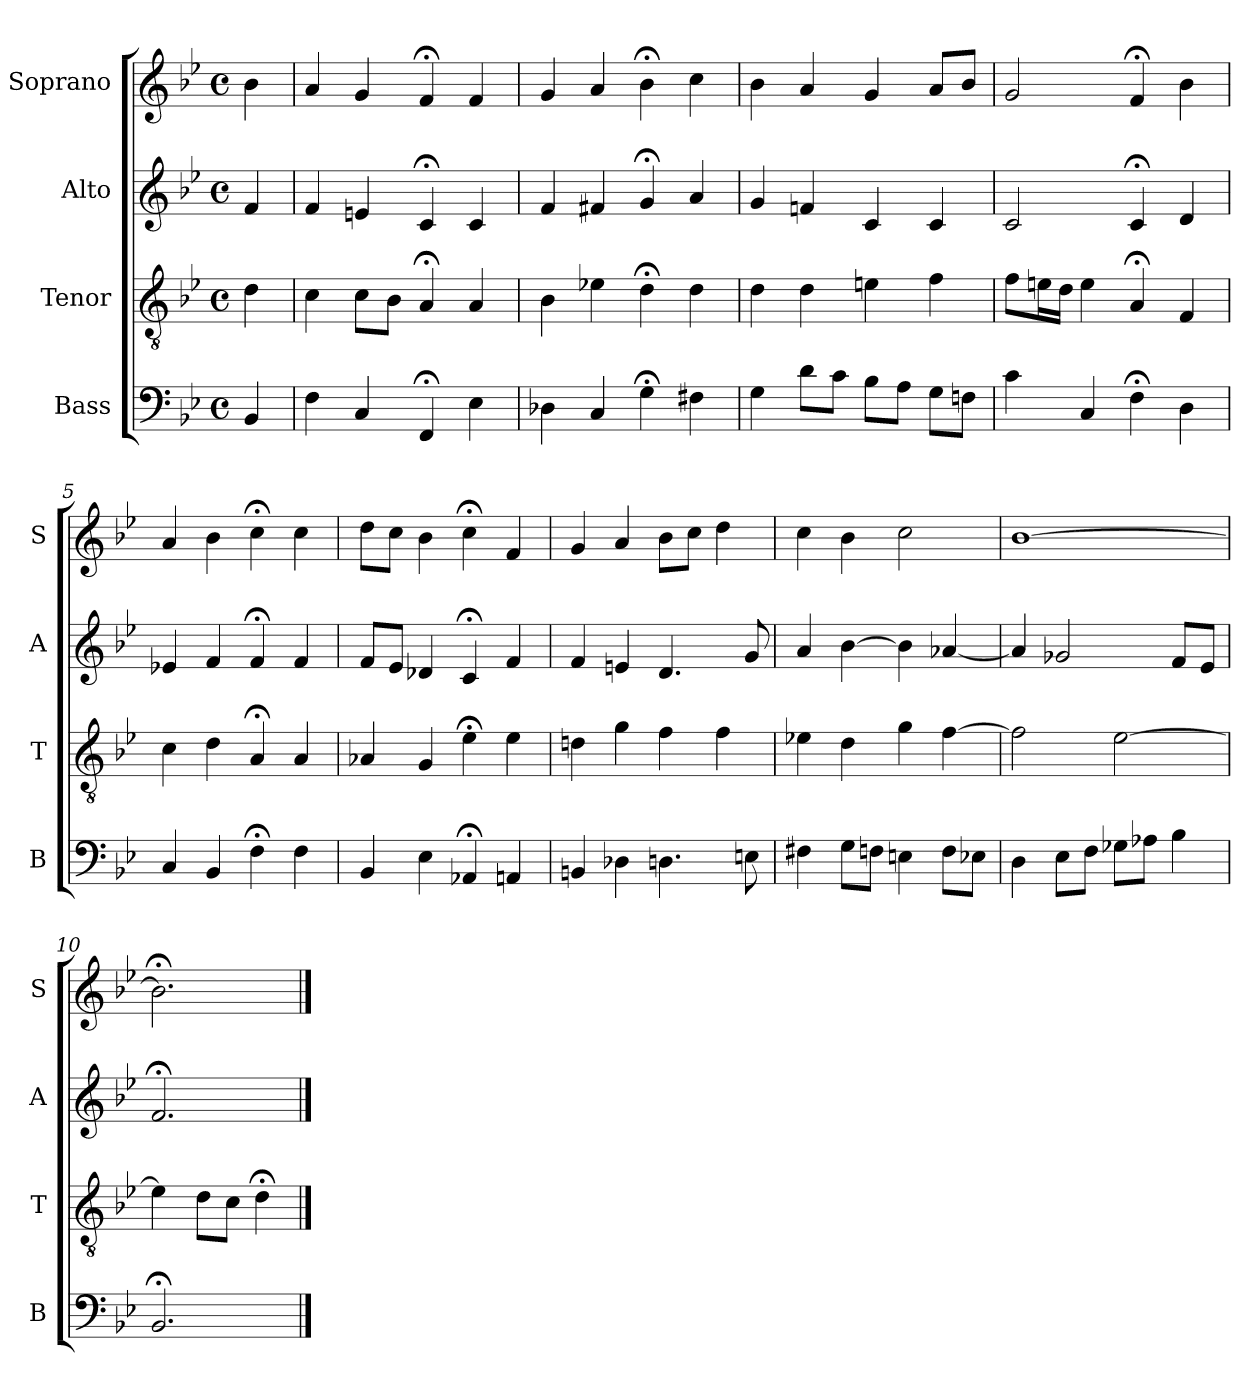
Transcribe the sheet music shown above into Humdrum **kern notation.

**kern	**kern	**kern	**kern
*part4	*part3	*part2	*part1
*staff4	*staff3	*staff2	*staff1
*I"Bass	*I"Tenor	*I"Alto	*I"Soprano
*I'B	*I'T	*I'A	*I'S
*clefF4	*clefGv2	*clefG2	*clefG2
*k[b-e-]	*k[b-e-]	*k[b-e-]	*k[b-e-]
*B-:	*B-:	*B-:	*B-:
*M4/4	*M4/4	*M4/4	*M4/4
*met(c)	*met(c)	*met(c)	*met(c)
*MM100	*MM100	*MM100	*MM100
=	=	=	=
4BB-	4d	4f	4b-
=1	=1	=1	=1
4F	4c	4f	4a
4C	8cL	4en	4g
.	8B-J	.	.
4FF;<	4A;<i	4c;<i	4f;<
4E-	4Ai	4ci	4f
=2	=2	=2	=2
4D-X	4B-i	4fi	4g
4C	4e-X	4f#X	4a
4G;<	4d;<	4g;<	4b-;<
4F#X	4d	4a	4cc
=3	=3	=3	=3
4G	4d	4g	4b-
8dL	4d	4fn	4a
8cJ	.	.	.
8B-L	4en	4c	4g
8AJ	.	.	.
8GL	4f	4c	8aL
8FnJ	.	.	8b-J
=4	=4	=4	=4
4c	8fL	2c	2g
.	16enL	.	.
.	16dJJ	.	.
4C	4e	.	.
4F;<	4A;<	4c;<	4f;<
4D	4F	4d	4b-
=5	=5	=5	=5
4C	4c	4e-X	4a
4BB-	4d	4f	4b-
4F;<	4A;<	4f;<	4cc;<
4F	4A	4f	4cc
=6	=6	=6	=6
4BB-	4A-X	8fL	8ddL
.	.	8e-J	8ccJ
4E-	4G	4d-X	4b-
4AA-X;<	4e-;<	4c;<	4cc;<
4AAn	4e-	4f	4f
=7	=7	=7	=7
4BBn	4dn	4f	4g
4D-X	4g	4en	4a
4.Dn	4f	4.d	8b-L
.	.	.	8ccJ
.	4f	.	4dd
8En	.	8g	.
=8	=8	=8	=8
4F#X	4e-X	4a	4cc
8GL	4d	[4b-	4b-
8FnJ	.	.	.
4En	4g	4b-]	2cc
8FL	[4f	[4a-X	.
8E-XJ	.	.	.
=9	=9	=9	=9
4D	2f]	4a-]	[1b-
8E-L	.	2g-X	.
8FJ	.	.	.
8G-XL	[2e-	.	.
8A-XJ	.	.	.
4B-	.	8fL	.
.	.	8e-J	.
=10	=10	=10	=10
2.BB-;<	4e-]	2.f;<	2.b-;<]
.	8dL	.	.
.	8cJ	.	.
.	4d;<	.	.
==	==	==	==
*-	*-	*-	*-
